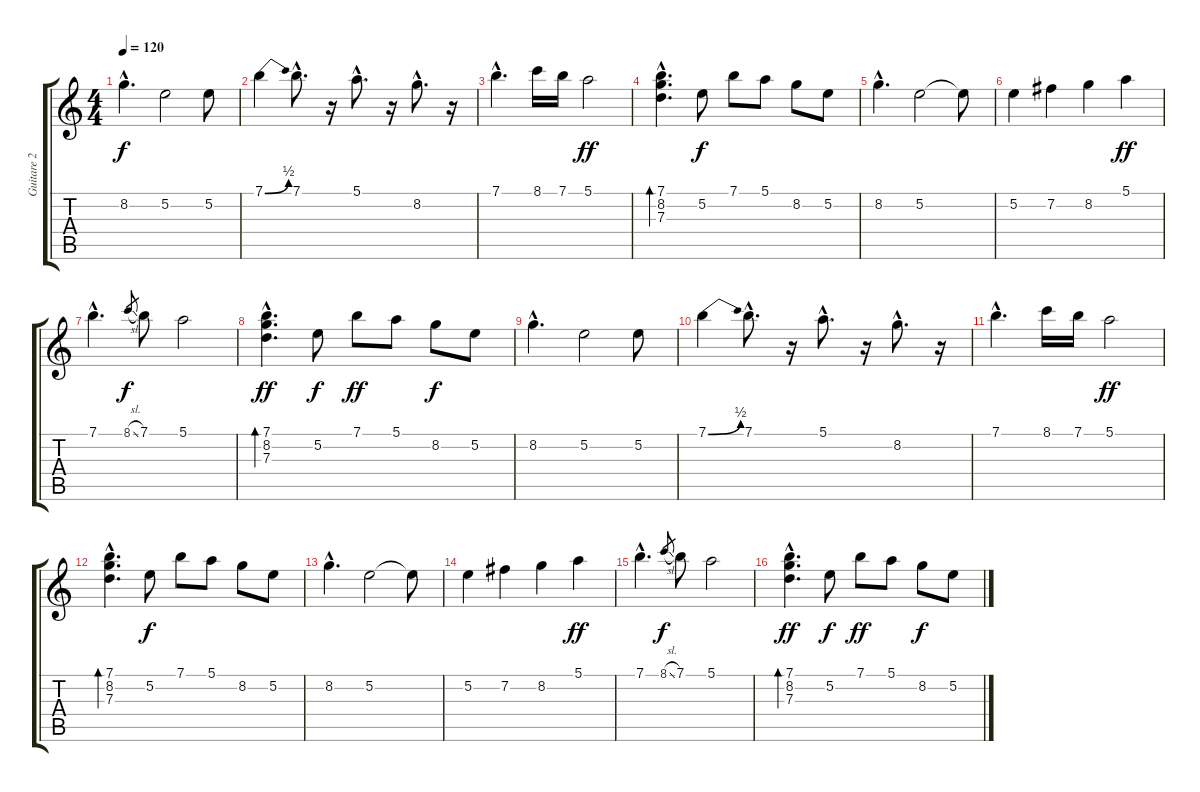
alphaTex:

\track ("Guitare 2" "Guitare 2") {instrument overdrivenguitar}
\staff {score tabs}
\tuning (E4 B3 G3 D3 A2 E2) {hide}
\ts (4 4)
\tempo 120
\clef g2
\ks c
8.2{hac}.4{d dy f} 5.2.2 5.2.8 |
7.1{be (bend 0 0 60 2)}.4 7.1{hac}.8{d} r.16 5.1{hac}.8{d} r.16 8.2{hac}.8{d} r.16 |
7.1{hac}.4{d} 8.1.16 7.1.16 5.1.2{dy ff} |
(7.1{hac} 8.2{hac} 7.3{hac}).4{d bd 120} 5.2.8{dy f} 7.1.8 5.1.8 8.2.8 5.2.8 |
8.2{hac}.4{d} 5.2.2 5.2{t}.8 |
5.2.4 7.2.4 8.2.4 5.1.4{dy ff} |
7.1{hac}.4{d} 8.1{sl}.8{gr dy f} 7.1.8 5.1.2 |
(7.1{hac} 8.2{hac} 7.3{hac}).4{d bd 60 dy ff} 5.2.8{dy f} 7.1.8{dy ff} 5.1.8 8.2.8{dy f} 5.2.8 |
8.2{hac}.4{d} 5.2.2 5.2.8 |
7.1{be (bend 0 0 60 2)}.4 7.1{hac}.8{d} r.16 5.1{hac}.8{d} r.16 8.2{hac}.8{d} r.16 |
7.1{hac}.4{d} 8.1.16 7.1.16 5.1.2{dy ff} |
(7.1{hac} 8.2{hac} 7.3{hac}).4{d bd 120} 5.2.8{dy f} 7.1.8 5.1.8 8.2.8 5.2.8 |
8.2{hac}.4{d} 5.2.2 5.2{t}.8 |
5.2.4 7.2.4 8.2.4 5.1.4{dy ff} |
7.1{hac}.4{d} 8.1{sl}.8{gr dy f} 7.1.8 5.1.2 |
(7.1{hac} 8.2{hac} 7.3{hac}).4{d bd 60 dy ff} 5.2.8{dy f} 7.1.8{dy ff} 5.1.8 8.2.8{dy f} 5.2.8
